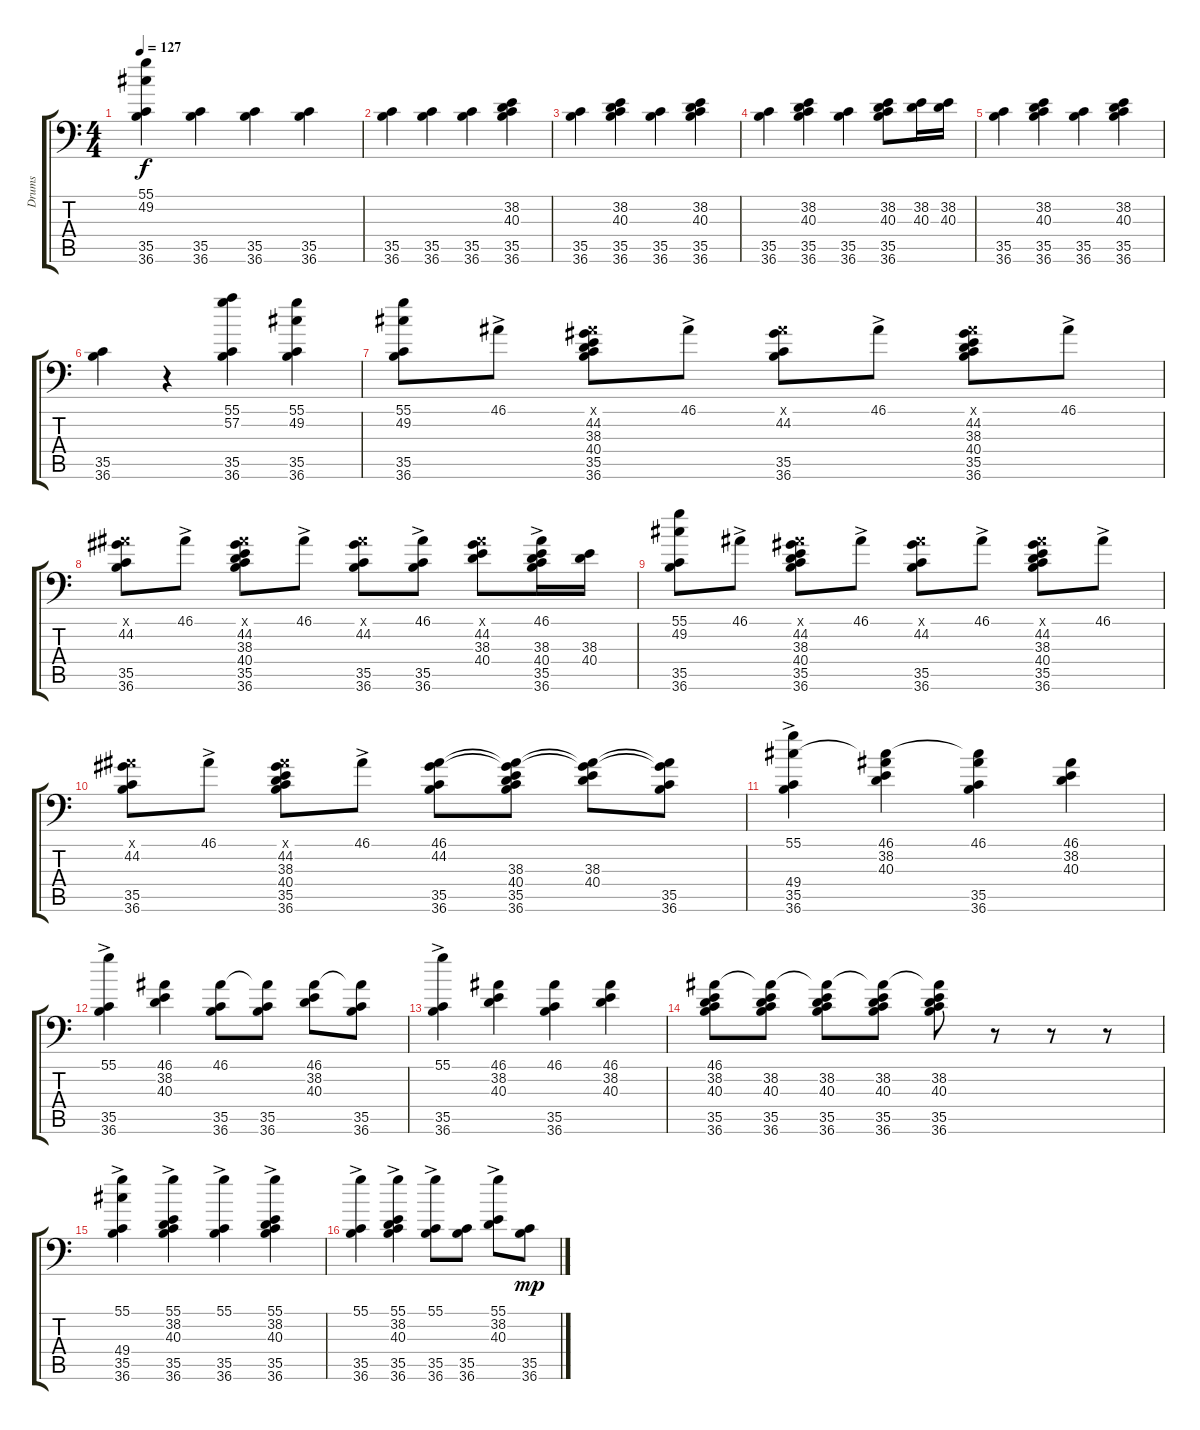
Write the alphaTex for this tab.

\track ("Drums" "Drums") {instrument acousticgrandpiano}
\staff {score tabs}
\tuning (C-1 C-1 C-1 C-1 C-1 C-1) {hide}
\ts (4 4)
\tempo 127
\clef f4
\ks c
(55.1 49.2 35.5 36.6).4{dy f} (35.5 36.6).4 (35.5 36.6).4 (35.5 36.6).4 |
(35.5 36.6).4 (35.5 36.6).4 (35.5 36.6).4 (38.2 40.3 35.5 36.6).4 |
(35.5 36.6).4 (38.2 40.3 35.5 36.6).4 (35.5 36.6).4 (38.2 40.3 35.5 36.6).4 |
(35.5 36.6).4 (38.2 40.3 35.5 36.6).4 (35.5 36.6).4 (38.2 40.3 35.5 36.6).8 (38.2 40.3).16 (38.2 40.3).16 |
(35.5 36.6).4 (38.2 40.3 35.5 36.6).4 (35.5 36.6).4 (38.2 40.3 35.5 36.6).4 |
(35.5 36.6).4 r.4 (55.1 57.2 35.5 36.6).4 (55.1 49.2 35.5 36.6).4 |
(55.1 49.2 35.5 36.6).8 46.1{ac}.8 (46.1{x} 44.2 38.3 40.4 35.5 36.6).8 46.1{ac}.8 (46.1{x} 44.2 35.5 36.6).8 46.1{ac}.8 (46.1{x} 44.2 38.3 40.4 35.5 36.6).8 46.1{ac}.8 |
(46.1{x} 44.2 35.5 36.6).8 46.1{ac}.8 (46.1{x} 44.2 38.3 40.4 35.5 36.6).8 46.1{ac}.8 (46.1{x} 44.2 35.5 36.6).8 (46.1{ac} 35.5 36.6).8 (46.1{x} 44.2 38.3 40.4).8 (46.1{ac} 38.3 40.4 35.5 36.6).16 (38.3 40.4).16 |
(55.1 49.2 35.5 36.6).8 46.1{ac}.8 (46.1{x} 44.2 38.3 40.4 35.5 36.6).8 46.1{ac}.8 (46.1{x} 44.2 35.5 36.6).8 46.1{ac}.8 (46.1{x} 44.2 38.3 40.4 35.5 36.6).8 46.1{ac}.8 |
(46.1{x} 44.2 35.5 36.6).8 46.1{ac}.8 (46.1{x} 44.2 38.3 40.4 35.5 36.6).8 46.1{ac}.8 (46.1 44.2 35.5 36.6).8 (46.1{t} 44.2{t} 38.3 40.4 35.5 36.6).8 (46.1{t} 44.2{t} 38.3 40.4).8 (46.1{t} 44.2{t} 35.5 36.6).8 |
(55.1{ac} 49.4 35.5 36.6).4 (46.1 38.2 40.3 49.4{t}).4 (46.1 49.4{t} 35.5 36.6).4 (46.1 38.2 40.3).4 |
(55.1{ac} 35.5 36.6).4 (46.1 38.2 40.3).4 (46.1 35.5 36.6).8 (46.1{t} 35.5 36.6).8 (46.1 38.2 40.3).8 (46.1{t} 35.5 36.6).8 |
(55.1{ac} 35.5 36.6).4 (46.1 38.2 40.3).4 (46.1 35.5 36.6).4 (46.1 38.2 40.3).4 |
(46.1 38.2 40.3 35.5 36.6).8 (46.1{t} 38.2 40.3 35.5 36.6).8 (46.1{t} 38.2 40.3 35.5 36.6).8 (46.1{t} 38.2 40.3 35.5 36.6).8 (46.1{t} 38.2 40.3 35.5 36.6).8 r.8 r.8 r.8 |
(55.1{ac} 49.4 35.5 36.6).4 (55.1{ac} 38.2 40.3 35.5 36.6).4 (55.1{ac} 35.5 36.6).4 (55.1{ac} 38.2 40.3 35.5 36.6).4 |
(55.1{ac} 35.5 36.6).4 (55.1{ac} 38.2 40.3 35.5 36.6).4 (55.1{ac} 35.5 36.6).8 (35.5 36.6).8 (55.1{ac} 38.2 40.3).8 (35.5 36.6).8{dy mp}
